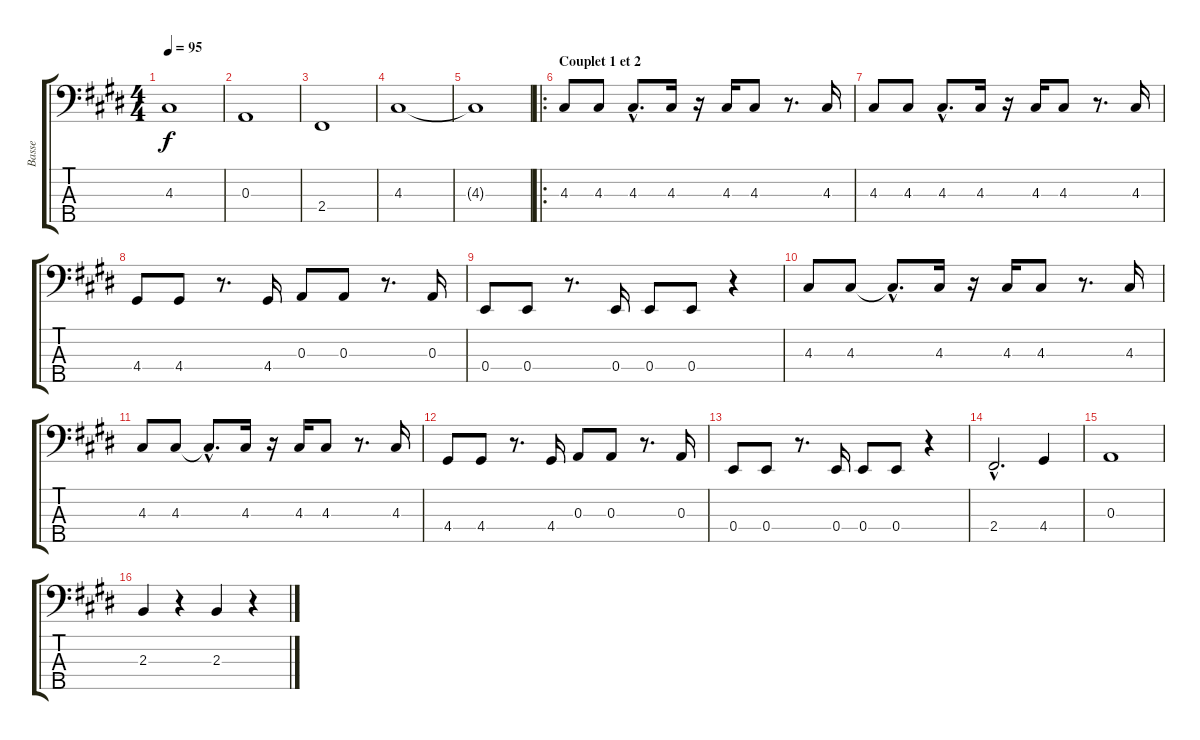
\track ("Basse" "Basse") {instrument electricbassfinger}
\staff {score tabs}
\tuning (G2 D2 A1 E1 B0) {hide}
\ts (4 4)
\tempo 95
\clef f4
\ks e
4.3.1{dy f instrument electricbassfinger} |
0.3.1 |
2.4.1 |
4.3.1 |
4.3{t}.1 |
\ro
\section ("" "Couplet 1 et 2")
4.3.8 4.3.8 4.3{hac}.8{d} 4.3.16 r.16 4.3.16 4.3.8 r.8{d} 4.3.16 |
4.3.8 4.3.8 4.3{hac}.8{d} 4.3.16 r.16 4.3.16 4.3.8 r.8{d} 4.3.16 |
4.4.8 4.4.8 r.8{d} 4.4.16 0.3.8 0.3.8 r.8{d} 0.3.16 |
0.4.8 0.4.8 r.8{d} 0.4.16 0.4.8 0.4.8 r.4 |
4.3.8 4.3.8 4.3{hac t}.8{d} 4.3.16 r.16 4.3.16 4.3.8 r.8{d} 4.3.16 |
4.3.8 4.3.8 4.3{hac t}.8{d} 4.3.16 r.16 4.3.16 4.3.8 r.8{d} 4.3.16 |
4.4.8 4.4.8 r.8{d} 4.4.16 0.3.8 0.3.8 r.8{d} 0.3.16 |
0.4.8 0.4.8 r.8{d} 0.4.16 0.4.8 0.4.8 r.4 |
2.4{hac}.2{d} 4.4.4 |
0.3.1 |
2.3.4 r.4 2.3.4 r.4
